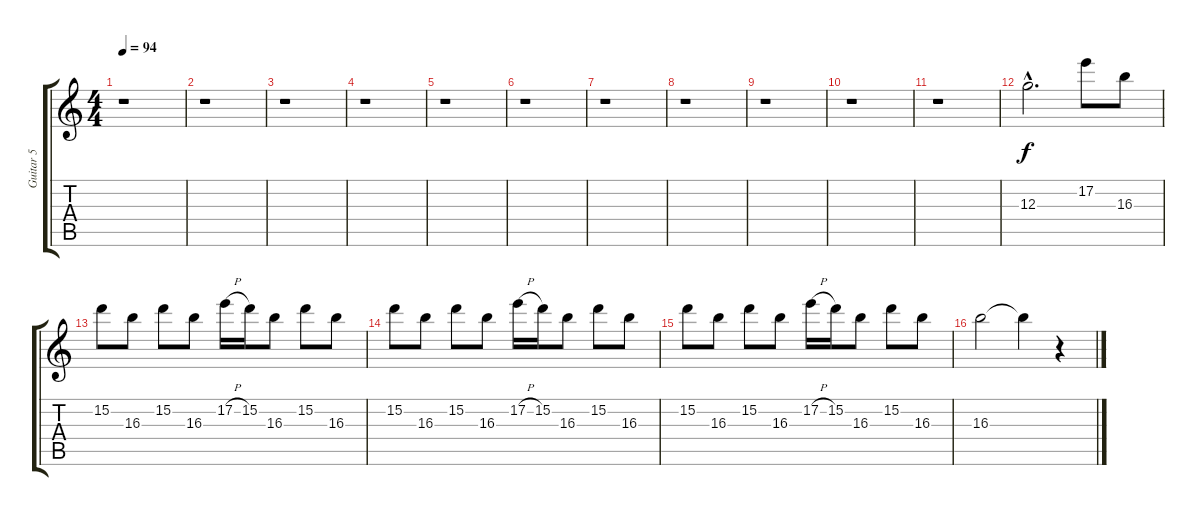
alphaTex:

\track ("Guitar 5" "Guitar 5") {instrument distortionguitar}
\staff {score tabs}
\tuning (E4 B3 G3 D3 A2 E2) {hide}
\ts (4 4)
\tempo 94
\clef g2
\ks c
r.1{dy f} |
r.1 |
r.1 |
r.1 |
r.1 |
r.1 |
r.1 |
r.1 |
r.1 |
r.1 |
r.1 |
12.3{hac}.2{d} 17.2.8 16.3.8 |
15.2.8 16.3.8 15.2.8 16.3.8 17.2{h}.16 15.2.16 16.3.8 15.2.8 16.3.8 |
15.2.8 16.3.8 15.2.8 16.3.8 17.2{h}.16 15.2.16 16.3.8 15.2.8 16.3.8 |
15.2.8 16.3.8 15.2.8 16.3.8 17.2{h}.16 15.2.16 16.3.8 15.2.8 16.3.8 |
16.3.2 16.3{t}.4 r.4
